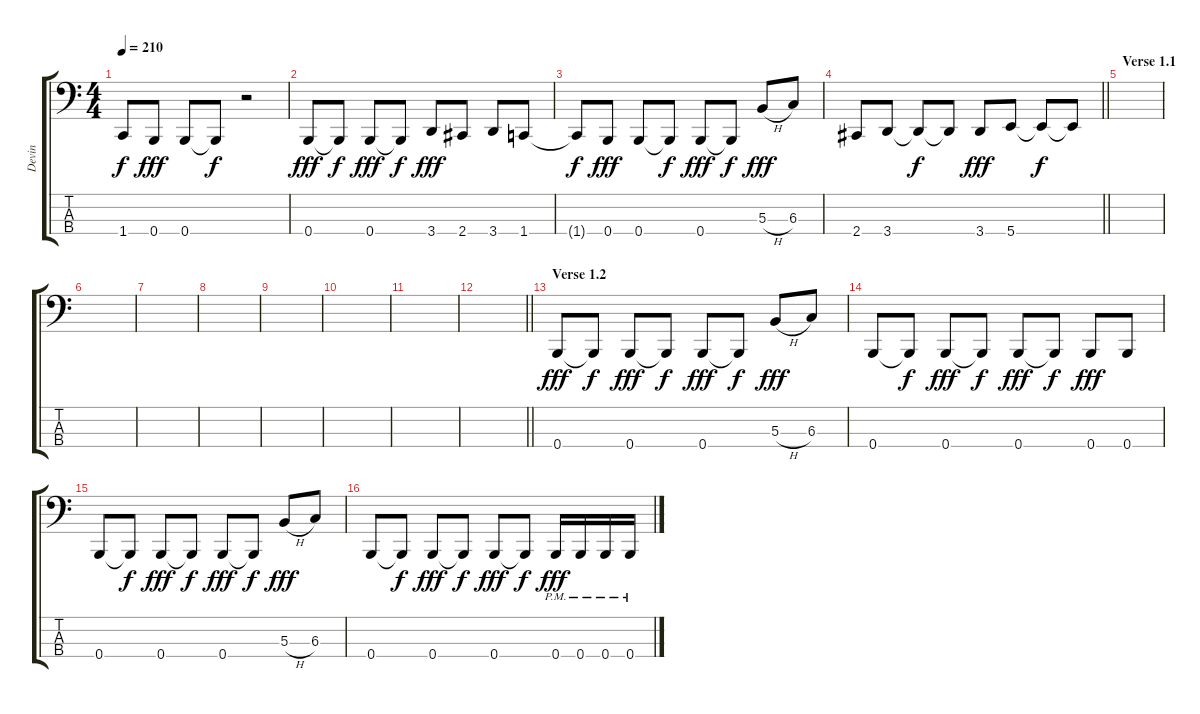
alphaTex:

\track ("Devin" "Devin") {instrument electricbassfinger}
\staff {score tabs}
\tuning (E2 B1 Gb1 B0) {hide}
\ts (4 4)
\tempo 210
\clef f4
\ks c
1.4{t}.8{dy f} 0.4.8{dy fff} 0.4.8 0.4{t}.8{dy f} r.2 |
0.4.8{dy fff} 0.4{t}.8{dy f} 0.4.8{dy fff} 0.4{t}.8{dy f} 3.4.8{dy fff} 2.4.8 3.4.8 1.4.8 |
1.4{t}.8{dy f} 0.4.8{dy fff} 0.4.8 0.4{t}.8{dy f} 0.4.8{dy fff} 0.4{t}.8{dy f} 5.3{h}.8{dy fff} 6.3.8 |
\barLineRight lightlight
2.4.8 3.4.8 3.4{t}.8{dy f} 3.4{t}.8 3.4.8{dy fff} 5.4.8 5.4{t}.8{dy f} 5.4{t}.8 |
\section ("" "Verse 1.1")
|
|
|
|
|
|
|
\barLineRight lightlight
|
\section ("" "Verse 1.2")
0.4.8{dy fff} 0.4{t}.8{dy f} 0.4.8{dy fff} 0.4{t}.8{dy f} 0.4.8{dy fff} 0.4{t}.8{dy f} 5.3{h}.8{dy fff} 6.3.8 |
0.4.8 0.4{t}.8{dy f} 0.4.8{dy fff} 0.4{t}.8{dy f} 0.4.8{dy fff} 0.4{t}.8{dy f} 0.4.8{dy fff} 0.4.8 |
0.4.8 0.4{t}.8{dy f} 0.4.8{dy fff} 0.4{t}.8{dy f} 0.4.8{dy fff} 0.4{t}.8{dy f} 5.3{h}.8{dy fff} 6.3.8 |
0.4.8 0.4{t}.8{dy f} 0.4.8{dy fff} 0.4{t}.8{dy f} 0.4.8{dy fff} 0.4{t}.8{dy f} 0.4{pm}.16{dy fff} 0.4{pm}.16 0.4{pm}.16 0.4{pm}.16
